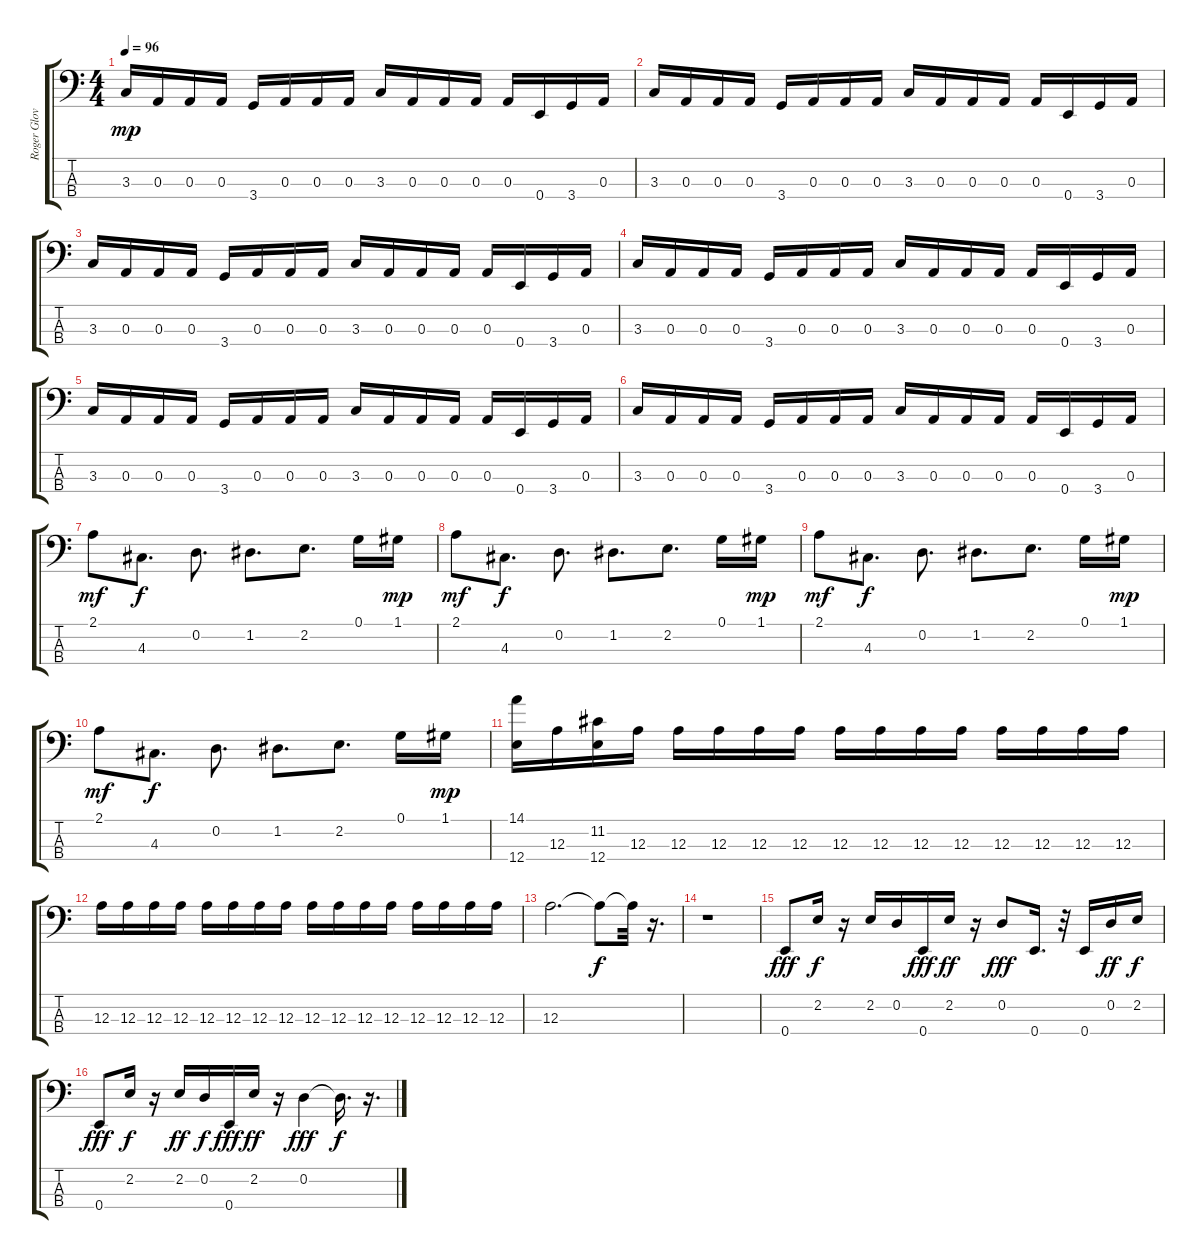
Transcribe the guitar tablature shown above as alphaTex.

\track ("Roger Glover" "Roger Glov") {instrument electricbassfinger}
\staff {score tabs}
\tuning (G2 D2 A1 E1) {hide}
\ts (4 4)
\tempo 96
\clef f4
\ks c
3.3.16{dy mp} 0.3.16 0.3.16 0.3.16 3.4.16 0.3.16 0.3.16 0.3.16 3.3.16 0.3.16 0.3.16 0.3.16 0.3.16 0.4.16 3.4.16 0.3.16 |
3.3.16 0.3.16 0.3.16 0.3.16 3.4.16 0.3.16 0.3.16 0.3.16 3.3.16 0.3.16 0.3.16 0.3.16 0.3.16 0.4.16 3.4.16 0.3.16 |
3.3.16 0.3.16 0.3.16 0.3.16 3.4.16 0.3.16 0.3.16 0.3.16 3.3.16 0.3.16 0.3.16 0.3.16 0.3.16 0.4.16 3.4.16 0.3.16 |
3.3.16 0.3.16 0.3.16 0.3.16 3.4.16 0.3.16 0.3.16 0.3.16 3.3.16 0.3.16 0.3.16 0.3.16 0.3.16 0.4.16 3.4.16 0.3.16 |
3.3.16 0.3.16 0.3.16 0.3.16 3.4.16 0.3.16 0.3.16 0.3.16 3.3.16 0.3.16 0.3.16 0.3.16 0.3.16 0.4.16 3.4.16 0.3.16 |
3.3.16 0.3.16 0.3.16 0.3.16 3.4.16 0.3.16 0.3.16 0.3.16 3.3.16 0.3.16 0.3.16 0.3.16 0.3.16 0.4.16 3.4.16 0.3.16 |
2.1.8{dy mf} 4.3.8{d dy f} 0.2.8{d} 1.2.8{d} 2.2.8{d} 0.1.16 1.1.16{dy mp} |
2.1.8{dy mf} 4.3.8{d dy f} 0.2.8{d} 1.2.8{d} 2.2.8{d} 0.1.16 1.1.16{dy mp} |
2.1.8{dy mf} 4.3.8{d dy f} 0.2.8{d} 1.2.8{d} 2.2.8{d} 0.1.16 1.1.16{dy mp} |
2.1.8{dy mf} 4.3.8{d dy f} 0.2.8{d} 1.2.8{d} 2.2.8{d} 0.1.16 1.1.16{dy mp} |
(14.1 12.4).16 12.3.16 (11.2 12.4).16 12.3.16 12.3.16 12.3.16 12.3.16 12.3.16 12.3.16 12.3.16 12.3.16 12.3.16 12.3.16 12.3.16 12.3.16 12.3.16 |
12.3.16 12.3.16 12.3.16 12.3.16 12.3.16 12.3.16 12.3.16 12.3.16 12.3.16 12.3.16 12.3.16 12.3.16 12.3.16 12.3.16 12.3.16 12.3.16 |
12.3.2{d} 12.3{t}.8{dy f} 12.3{t}.32 r.16{d} |
r.1 |
0.4.8{dy fff} 2.2.16{dy f} r.16 2.2.16 0.2.16 0.4.16{dy fff} 2.2.16{dy ff} r.16 0.2.8{dy fff} 0.4.16{d} r.32 0.4.16 0.2.16{dy ff} 2.2.16{dy f} |
0.4.8{dy fff} 2.2.16{dy f} r.16 2.2.16{dy ff} 0.2.16{dy f} 0.4.16{dy fff} 2.2.16{dy ff} r.16 0.2.4{dy fff} 0.2{t}.16{d dy f} r.16{d}
